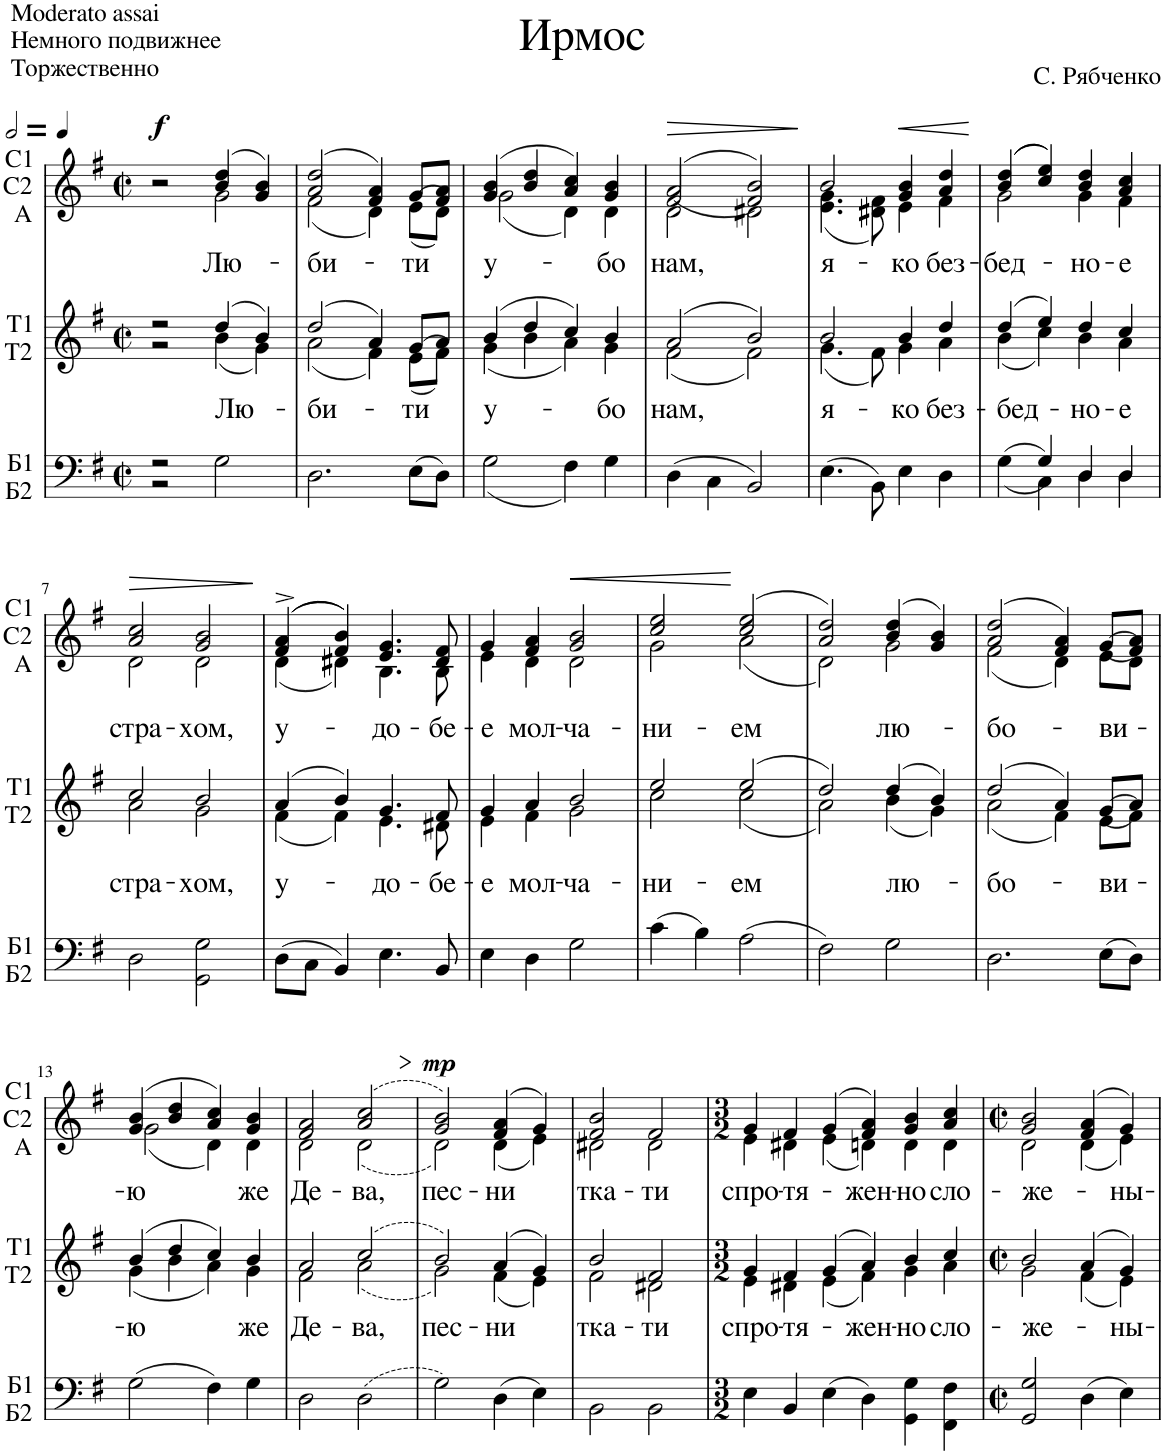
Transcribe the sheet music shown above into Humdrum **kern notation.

**kern	**kern	**text	**kern	**text	**dynam
*part3	*part2	*part2	*part1	*part1	*part1
*staff3	*staff2	*staff2	*staff1	*staff1	*staff1
*I"Б1 Б2	*I"T1 T2	*	*I"C1 C2 A	*	*
*	*I'T1 T2	*	*I'C1 C2 A	*	*
*clefF4	*clefG2	*	*clefG2	*	*
*k[f#]	*k[f#]	*	*k[f#]	*	*
*M2/2	*M2/2	*	*M2/2	*	*
*met(c|)	*met(c|)	*	*met(c|)	*	*
=1	=1	=1	=1	=1	=1
*^	*^	*	*^	*	*
!	!	!	!	!	!	!	!	!LO:DY:a
2r	2r	2r	2r	.	2r	2ryy	.	f
!	!	!	!	!LO:LY:b	!	!	!LO:LY:b	!
2G\	2ryy	(4dd/	(4b\	Лю-	(4b/ 4dd/	2g\	Лю-	.
.	.	4b/)	4g\)	.	4g/ 4b/)	.	.	.
*v	*v	*	*	*	*	*	*	*
=2	=2	=2	=2	=2	=2	=2	=2
!	!	!	!LO:LY:b	!	!	!LO:LY:b	!
2.D\	(2dd/	(2a\	би-	(2a/ 2dd/	(2f#\	-би-	.
.	4a/)	4f#\)	.	4f#/ 4a/)	4d\)	.	.
!	!	!	!LO:LY:b	!	!	!LO:LY:b	!
(8E\L	(8g/L	(8e\L	ти	(8g/L	(8e\L	ти	.
8D\J)	8a/J)	8f#\J)	.	8f#/ 8a/J)	8d\J)	.	.
=3	=3	=3	=3	=3	=3	=3	=3
!	!	!	!LO:LY:b	!	!	!LO:LY:b	!
(<2G\	(4b/	(4g\	у-	(4g/ 4b/	(2g\	у-	.
.	4dd/	4b\	.	4b/ 4dd/	.	.	.
4F#\)	4cc/)	4a\)	.	4a/ 4cc/)	4d\)	.	.
!	!	!	!LO:LY:b	!	!	!LO:LY:b	!
4G\	4b/	4g\	бо	4g/ 4b/	4d\	бо	.
=4	=4	=4	=4	=4	=4	=4	=4
!	!	!	!LO:LY:b	!	!	!LO:LY:b	!LO:HP:b
*	*	*	*	*	*^	*	*
(4D\	(2a/	(2f#\	нам,	((<2a/	2f#/	2d\	нам,	>
4C\	.	.	.	.	.	.	.	.
2BB/)	2b/)	2f#\)	.	2f#/ 2b/))	2d#X\	2ryy	.	.
*	*v	*v	*	*	*	*	*	*
*	*	*	*v	*v	*v	*	*
.	.	.	.	.	]
=5	=5	=5	=5	=5	=5
*	*^	*	*	*	*
!	!	!	!LO:LY:b	!	!LO:LY:b	!
*	*	*	*	*^	*	*
(4.E\	2b/	(4.g\	я-	2b/	(4.e\ 4.g\	я-	.
8BB\)	.	8f#\)	.	.	8d#X\ 8f#\)	.	.
!	!	!	!LO:LY:b	!	!	!LO:LY:b	!LO:HP:b
4E\	4b/	4g\	ко	4g/ 4b/	4e\	ко	<
!	!	!	!LO:LY:b	!	!	!LO:LY:b	!
4D\	4dd/	4a\	без-	4a/ 4dd/	4f#\	без-	.
*	*v	*v	*	*	*	*	*
*	*	*	*v	*v	*	*
.	.	.	.	.	[
=6	=6	=6	=6	=6	=6
*^	*^	*	*	*	*
!	!	!	!	!LO:LY:b	!	!LO:LY:b	!
*	*	*	*	*	*^	*	*
((<4G\	4ryy	(4dd/	(4b\	-бед-	((4b/ 4dd/	2g\	-бед-	.
4G/))	4C\	4ee/)	4cc\)	.	4cc/ 4ee/))	.	.	.
!	!	!	!	!LO:LY:b	!	!	!LO:LY:b	!
4D/	4D\	4dd/	4b\	но-	4b/ 4dd/	4g\	-но-	.
!	!	!	!	!LO:LY:b	!	!	!LO:LY:b	!
4D/	4D\	4cc/	4a\	-е	4a/ 4cc/	4f#\	-е	.
!!LO:LB:g=z	!!
=7	=7	=7	=7	=7	=7	=7	=7	=7
!	!	!	!	!LO:LY:b	!	!	!LO:LY:b	!LO:HP:b
*v	*v	*	*	*	*	*	*	*
2D\	2cc/	2a\	стра-	2a/ 2cc/	2d\	стра-	>
!	!	!	!LO:LY:b	!	!	!LO:LY:b	!
2GG\ 2G\	2b/	2g\	-хом,	2g/ 2b/	2d\	-хом,	.
*	*v	*v	*	*	*	*	*
*	*	*	*v	*v	*	*
.	.	.	.	.	]
=8	=8	=8	=8	=8	=8
*	*^	*	*	*	*
!	!	!	!LO:LY:b	!	!LO:LY:b	!
*	*	*	*	*^	*	*
(8D\L	(4a/	(4f#\	у-	((4f#/^ 4a/^	(4d\	у-	.
8C\J	.	.	.	.	.	.	.
4BB/)	4b/)	4f#\)	.	4f#/ 4b/))	4d#X\)	.	.
!	!	!	!LO:LY:b	!	!	!LO:LY:b	!
4.E\	4.g/	4.e\	до-	4.e/ 4.g/	4.B\	до-	.
!	!	!	!LO:LY:b	!	!	!LO:LY:b	!
8BB/	8f#/	8d#X\	-бе-	8d#/ 8f#/	8B\	-бе-	.
=9	=9	=9	=9	=9	=9	=9	=9
!	!	!	!LO:LY:b	!	!	!LO:LY:b	!
4E\	4g/	4e\	-е	4g/	4e\	-е	.
!	!	!	!LO:LY:b	!	!	!LO:LY:b	!
4D\	4a/	4f#\	мол-	4f#/ 4a/	4d\	мол-	.
!	!	!	!LO:LY:b	!	!	!LO:LY:b	!LO:HP:b
2G\	2b/	2g\	-ча-	2g/ 2b/	2d\	-ча-	<
=10	=10	=10	=10	=10	=10	=10	=10
!	!	!	!LO:LY:b	!	!	!LO:LY:b	!
(4c\	2ee/	2cc\	ни-	2cc/ 2ee/	2g\	-ни-	.
4B\)	.	.	.	.	.	.	.
!	!	!	!LO:LY:b	!	!	!LO:LY:b	!
(2A\	(2ee/	(2cc\	-ем	(2cc/ 2ee/	(2a\	-ем	[
=11	=11	=11	=11	=11	=11	=11	=11
2F#\)	2dd/)	2a\)	.	2a/ 2dd/)	2d\)	.	.
!	!	!	!LO:LY:b	!	!	!LO:LY:b	!
2G\	(4dd/	(4b\	лю-	(4b/ 4dd/	2g\	лю-	.
.	4b/)	4g\)	.	4g/ 4b/)	.	.	.
=12	=12	=12	=12	=12	=12	=12	=12
!	!	!	!LO:LY:b	!	!	!LO:LY:b	!
2.D\	(2dd/	(2a\	бо-	(2a/ 2dd/	(2f#\	-бо-	.
.	4a/)	4f#\)	.	4f#/ 4a/)	4d\)	.	.
!	!	!	!LO:LY:b	!	!	!LO:LY:b	!
(8E\L	(8g/L	(8e\L	ви-	(8g/L	(8e\L	ви-	.
8D\J)	8a/J)	8f#\J)	.	8f#/ 8a/J)	8d\J)	.	.
!!LO:LB:g=z	!!
=13	=13	=13	=13	=13	=13	=13	=13
!	!	!	!LO:LY:b	!	!	!LO:LY:b	!
(2G\	(4b/	(4g\	ю	(4g/ 4b/	(2g\	ю	.
.	4dd/	4b\	.	4b/ 4dd/	.	.	.
4F#\)	4cc/)	4a\)	.	4a/ 4cc/)	4d\)	.	.
!	!	!	!LO:LY:b	!	!	!LO:LY:b	!
4G\	4b/	4g\	же	4g/ 4b/	4d\	же	.
=14	=14	=14	=14	=14	=14	=14	=14
!	!	!	!LO:LY:b	!	!	!LO:LY:b	!
2D\	2a/	2f#\	Де-	2f#/ 2a/	2d\	Де-	.
!	!	!	!LO:LY:b	!	!	!LO:LY:b	!LO:HP:b
(2D\	(2cc/	(2a\	-ва,	(2a/ 2cc/	(2d\	-ва,	>
=15	=15	=15	=15	=15	=15	=15	=15
*M2/2	*M2/2	*	*	*M2/2	*	*	*
*met(c|)	*met(c|)	*	*	*met(c|)	*	*	*
!	!	!	!LO:LY:b	!	!	!LO:LY:b	!LO:DY:a
2G\)	2b/)	2g\)	пес-	2g/ 2b/)	2d\)	пес-	mp
!	!	!	!LO:LY:b	!	!	!LO:LY:b	!
(4D\	(4a/	(4f#\	-ни	(4f#/ 4a/	(4d\	-ни	]
4E\)	4g/)	4e\)	.	4g/)	4e\)	.	.
=16	=16	=16	=16	=16	=16	=16	=16
!	!	!	!LO:LY:b	!	!	!LO:LY:b	!
2BB\	2b/	2f#\	тка-	2f#/ 2b/	2d#X\	тка-	.
!	!	!	!LO:LY:b	!	!	!LO:LY:b	!
2BB\	2f#/	2d#X\	-ти	2f#/	2d#\	-ти	.
=17	=17	=17	=17	=17	=17	=17	=17
*M3/2	*M3/2	*	*	*M3/2	*	*	*
!	!	!	!LO:LY:b	!	!	!LO:LY:b	!
4E\	4g/	4e\	спро-	4g/	4e\	спро-	.
!	!	!	!LO:LY:b	!	!	!LO:LY:b	!
4BB/	4f#/	4d#X\	-тя-	4f#/	4d#X\	-тя-	.
(4E\	(4g/	(4e\	.	(4g/	(4e\	.	.
!	!	!	!LO:LY:b	!	!	!LO:LY:b	!
4D\)	4a/)	4f#\)	жен-	4f#/ 4a/)	4dn\)	жен-	.
!	!	!	!LO:LY:b	!	!	!LO:LY:b	!
4GG\ 4G\	4b/	4g\	-но	4g/ 4b/	4d\	-но	.
!	!	!	!LO:LY:b	!	!	!LO:LY:b	!
4FF#\ 4F#\	4cc/	4a\	сло-	4a/ 4cc/	4d\	сло-	.
=18	=18	=18	=18	=18	=18	=18	=18
*M2/2	*M2/2	*	*	*M2/2	*	*	*
*met(c|)	*met(c|)	*	*	*met(c|)	*	*	*
!	!	!	!LO:LY:b	!	!	!LO:LY:b	!
2GG/ 2G/	2b/	2g\	-же-	2g/ 2b/	2d\	-же-	.
(4D\	(4a/	(4f#\	.	(4f#/ 4a/	(4d\	.	.
!	!	!	!LO:LY:b	!	!	!LO:LY:b	!
4E\)	4g/)	4e\)	ны-	4g/)	4e\)	ны-	.
*	*v	*v	*	*	*	*	*
*	*	*	*v	*v	*	*
=	=	=	=	=	=
*-	*-	*-	*-	*-	*-
